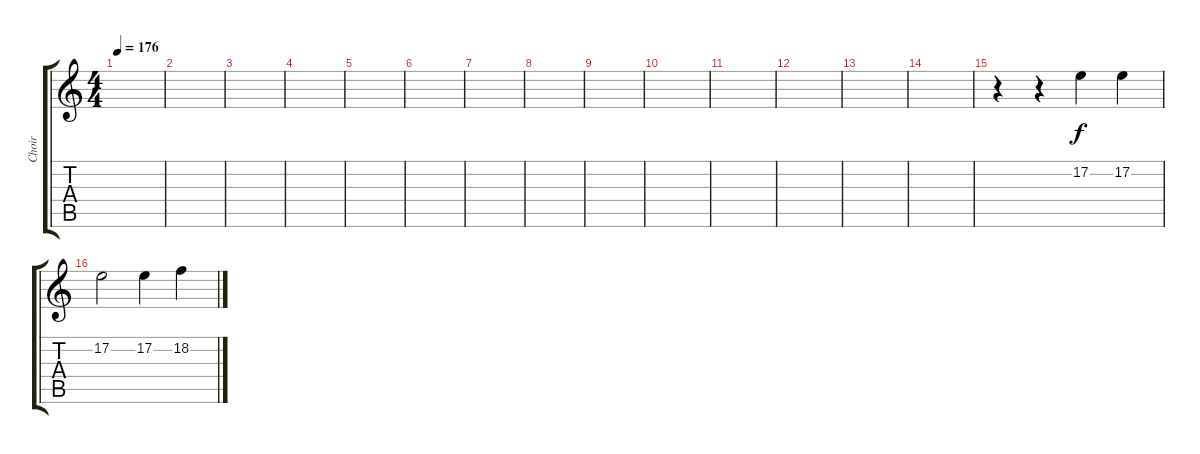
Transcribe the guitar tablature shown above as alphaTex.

\track ("Choir" "Choir") {instrument choiraahs}
\staff {score tabs}
\tuning (E4 B3 G3 D3 A2 E2) {hide}
\ts (4 4)
\tempo 176
\clef g2
\ks c
|
|
|
|
|
|
|
|
|
|
|
|
|
|
r.4 r.4 17.2.4 17.2.4 |
17.2.2 17.2.4 18.2.4
